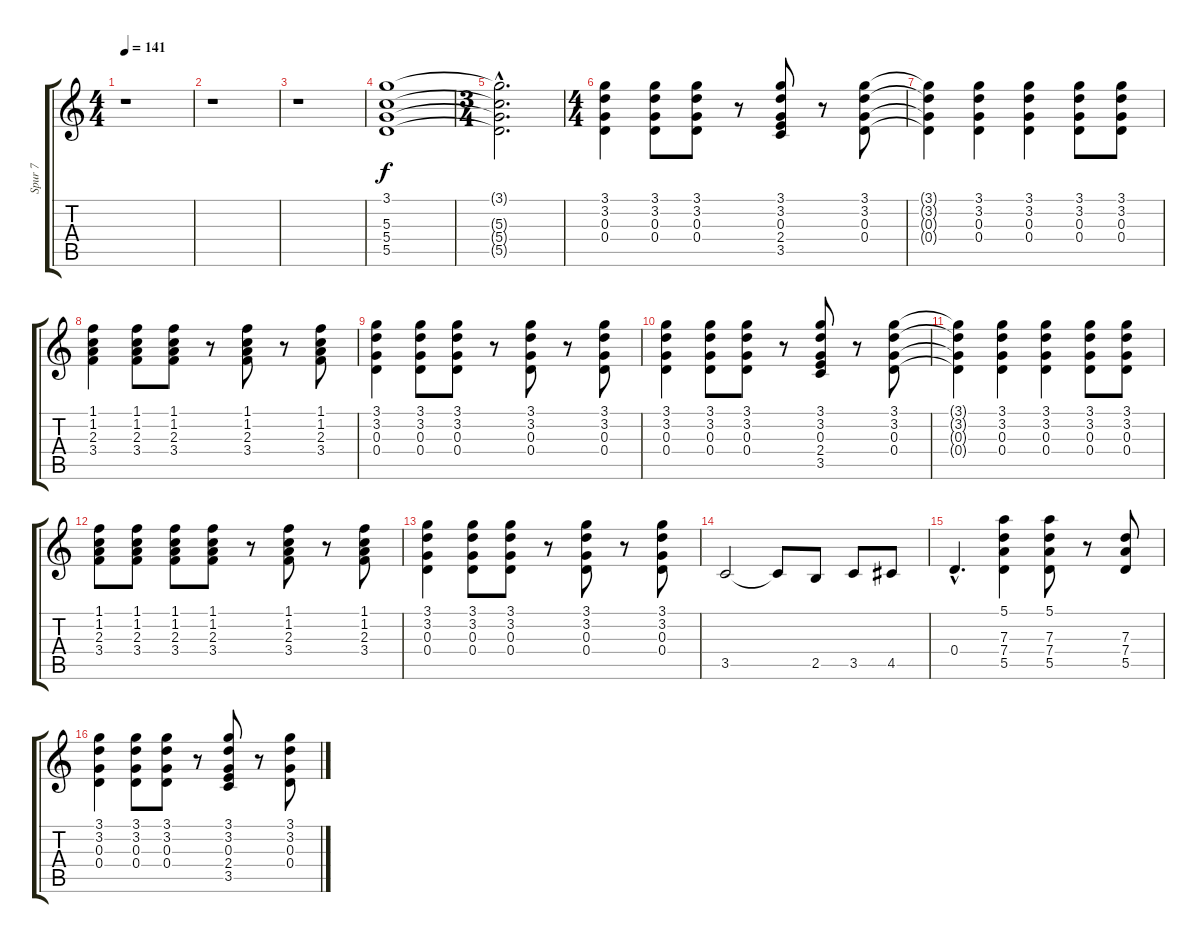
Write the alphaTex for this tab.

\track ("Spur 7" "Spur 7") {instrument electricguitarclean}
\staff {score tabs}
\tuning (E4 B3 G3 D3 A2 E2) {hide}
\ts (4 4)
\tempo 141
\clef g2
\ks c
r.1{dy f instrument electricguitarclean} |
r.1 |
r.1 |
(3.1 5.3 5.4 5.5).1 |
\ts (3 4)
(3.1{hac t} 5.3{hac t} 5.4{hac t} 5.5{hac t}).2{d} |
\ts (4 4)
(3.1 3.2 0.3 0.4).4 (3.1 3.2 0.3 0.4).8 (3.1 3.2 0.3 0.4).8 r.8 (3.1 3.2 0.3 2.4 3.5).8 r.8 (3.1 3.2 0.3 0.4).8 |
(3.1{t} 3.2{t} 0.3{t} 0.4{t}).4 (3.1 3.2 0.3 0.4).4 (3.1 3.2 0.3 0.4).4 (3.1 3.2 0.3 0.4).8 (3.1 3.2 0.3 0.4).8 |
(1.1 1.2 2.3 3.4).4 (1.1 1.2 2.3 3.4).8 (1.1 1.2 2.3 3.4).8 r.8 (1.1 1.2 2.3 3.4).8 r.8 (1.1 1.2 2.3 3.4).8 |
(3.1 3.2 0.3 0.4).4 (3.1 3.2 0.3 0.4).8 (3.1 3.2 0.3 0.4).8 r.8 (3.1 3.2 0.3 0.4).8 r.8 (3.1 3.2 0.3 0.4).8 |
(3.1 3.2 0.3 0.4).4 (3.1 3.2 0.3 0.4).8 (3.1 3.2 0.3 0.4).8 r.8 (3.1 3.2 0.3 2.4 3.5).8 r.8 (3.1 3.2 0.3 0.4).8 |
(3.1{t} 3.2{t} 0.3{t} 0.4{t}).4 (3.1 3.2 0.3 0.4).4 (3.1 3.2 0.3 0.4).4 (3.1 3.2 0.3 0.4).8 (3.1 3.2 0.3 0.4).8 |
(1.1 1.2 2.3 3.4).8 (1.1 1.2 2.3 3.4).8 (1.1 1.2 2.3 3.4).8 (1.1 1.2 2.3 3.4).8 r.8 (1.1 1.2 2.3 3.4).8 r.8 (1.1 1.2 2.3 3.4).8 |
(3.1 3.2 0.3 0.4).4 (3.1 3.2 0.3 0.4).8 (3.1 3.2 0.3 0.4).8 r.8 (3.1 3.2 0.3 0.4).8 r.8 (3.1 3.2 0.3 0.4).8 |
3.5.2 3.5{t}.8 2.5.8 3.5.8 4.5.8 |
0.4{hac}.4{d} (5.1 7.3 7.4 5.5).4 (5.1 7.3 7.4 5.5).8 r.8 (7.3 7.4 5.5).8 |
(3.1 3.2 0.3 0.4).4 (3.1 3.2 0.3 0.4).8 (3.1 3.2 0.3 0.4).8 r.8 (3.1 3.2 0.3 2.4 3.5).8 r.8 (3.1 3.2 0.3 0.4).8
